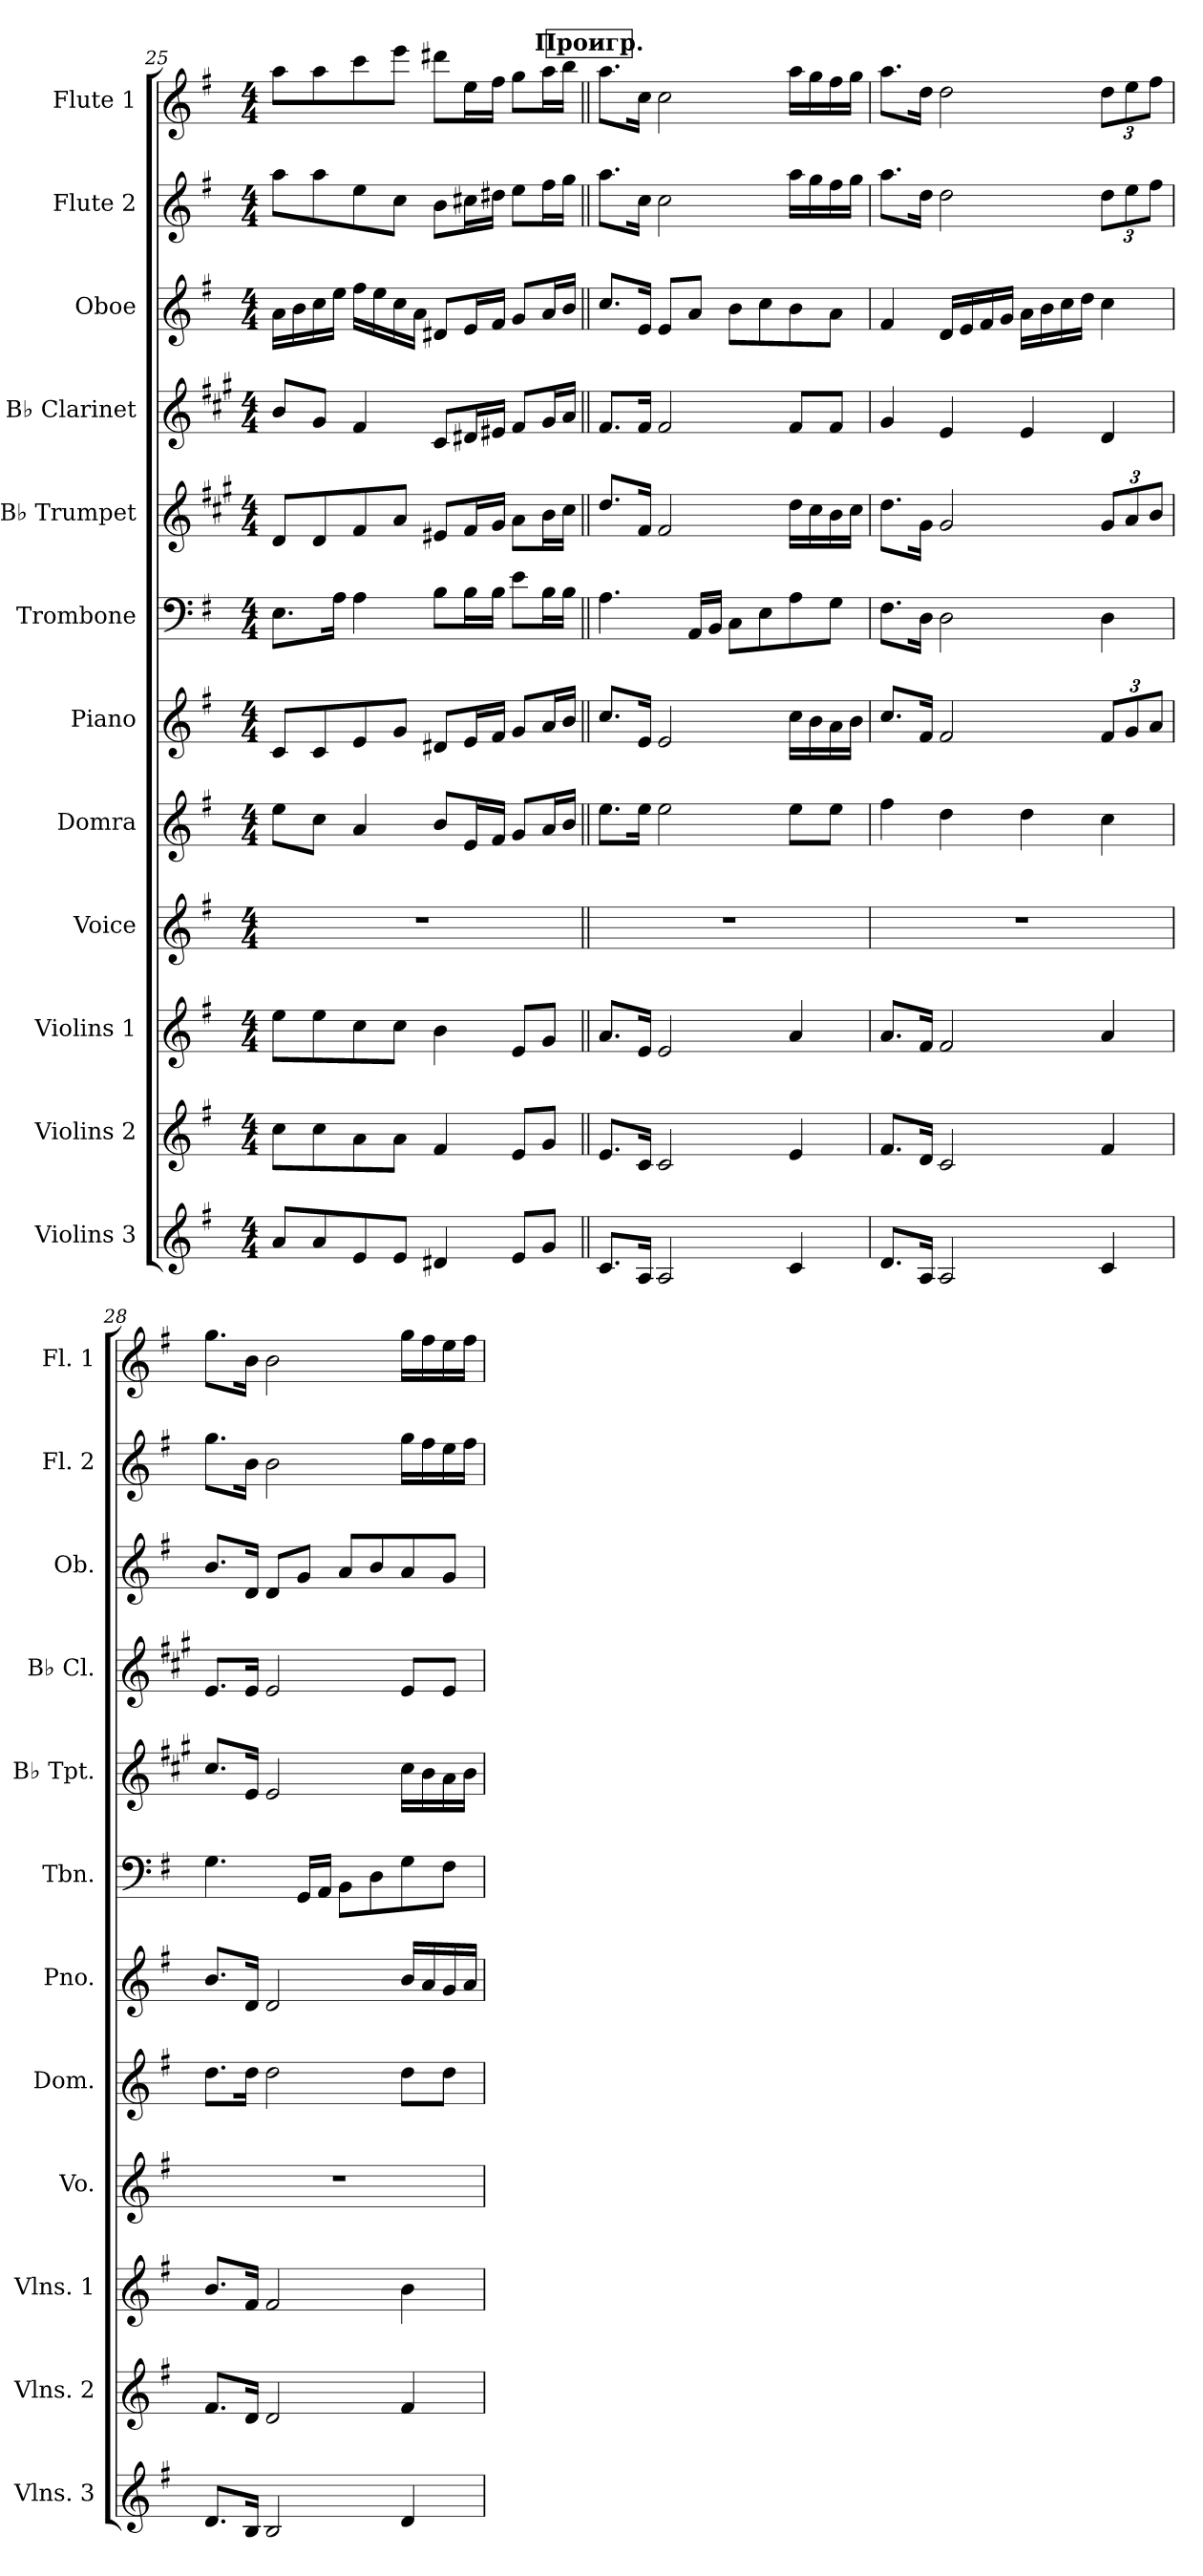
**kern	**kern	**kern	**kern	**kern	**kern	**kern	**kern	**kern	**kern	**kern	**kern
*part12	*part11	*part10	*part9	*part8	*part7	*part6	*part5	*part4	*part3	*part2	*part1
*staff12	*staff11	*staff10	*staff9	*staff8	*staff7	*staff6	*staff5	*staff4	*staff3	*staff2	*staff1
*I"Violins 3	*I"Violins 2	*I"Violins 1	*I"Voice	*I"Domra	*I"Piano	*I"Trombone	*I"B♭ Trumpet	*I"B♭ Clarinet	*I"Oboe	*I"Flute 2	*I"Flute 1
*I'Vlns. 3	*I'Vlns. 2	*I'Vlns. 1	*I'Vo.	*I'Dom.	*I'Pno.	*I'Tbn.	*I'B♭ Tpt.	*I'B♭ Cl.	*I'Ob.	*I'Fl. 2	*I'Fl. 1
!!LO:PB:g=z
*clefG2	*clefG2	*clefG2	*clefG2	*clefG2	*clefG2	*clefF4	*clefG2	*clefG2	*clefG2	*clefG2	*clefG2
*	*	*	*	*	*	*	*ITrd1c2	*ITrd1c2	*	*	*
*k[f#]	*k[f#]	*k[f#]	*k[f#]	*k[f#]	*k[f#]	*k[f#]	*k[f#]	*k[f#]	*k[f#]	*k[f#]	*k[f#]
*M4/4	*M4/4	*M4/4	*M4/4	*M4/4	*M4/4	*M4/4	*M4/4	*M4/4	*M4/4	*M4/4	*M4/4
=25	=25	=25	=25	=25	=25	=25	=25	=25	=25	=25	=25
8a/L	8cc\L	8ee\L	1r	8ee\L	8c/L	8.E\L	8c/L	8a/L	16a\LL	8aa\L	8aa\L
.	.	.	.	.	.	.	.	.	16b\	.	.
8a/	8cc\	8ee\	.	8cc\J	8c/	.	8c/	8f#/J	16cc\	8aa\	8aa\
.	.	.	.	.	.	16A\Jk	.	.	16ee\JJ	.	.
8e/	8a\	8cc\	.	4a/	8e/	4A\	8e/	4e/	16ff#\LL	8ee\	8ccc\
.	.	.	.	.	.	.	.	.	16ee\	.	.
8e/J	8a\J	8cc\J	.	.	8g/J	.	8g/J	.	16cc\	8cc\J	8eee\J
.	.	.	.	.	.	.	.	.	16a\JJ	.	.
4d#X/	4f#/	4b\	.	8b/L	8d#X/L	8B\L	8d#X/L	8B/L	8d#X/L	8b\L	8ddd#X\L
.	.	.	.	16e/L	16e/L	16B\L	16e/L	16c#X/L	16e/L	16cc#X\L	16ee\L
.	.	.	.	16f#/JJ	16f#/JJ	16B\JJ	16f#/JJ	16d#X/JJ	16f#/JJ	16dd#X\JJ	16ff#\JJ
8e/L	8e/L	8e/L	.	8g/L	8g/L	8e\L	8g\L	8e/L	8g/L	8ee\L	8gg\L
8g/J	8g/J	8g/J	.	16a/L	16a/L	16B\L	16a\L	16f#/L	16a/L	16ff#\L	16aa\L
.	.	.	.	16b/JJ	16b/JJ	16B\JJ	16b\JJ	16g/JJ	16b/JJ	16gg\JJ	16bb\JJ
!!LO:REH:place=s1:a:B:fs=14:t=Проигр.
=26||	=26||	=26||	=26||	=26||	=26||	=26||	=26||	=26||	=26||	=26||	=26||
8.c/L	8.e/L	8.a/L	1r	8.ee\L	8.cc/L	4.A\	8.cc/L	8.e/L	8.cc/L	8.aa\L	8.aa\L
16A/Jk	16c/Jk	16e/Jk	.	16ee\Jk	16e/Jk	.	16e/Jk	16e/Jk	16e/Jk	16cc\Jk	16cc\Jk
2A/	2c/	2e/	.	2ee\	2e/	.	2e/	2e/	8e/L	2cc\	2cc\
.	.	.	.	.	.	16AA/LL	.	.	8a/J	.	.
.	.	.	.	.	.	16BB/JJ	.	.	.	.	.
.	.	.	.	.	.	8C\L	.	.	8b\L	.	.
.	.	.	.	.	.	8E\	.	.	8cc\	.	.
4c/	4e/	4a/	.	8ee\L	16cc\LL	8A\	16cc\LL	8e/L	8b\	16aa\LL	16aa\LL
.	.	.	.	.	16b\	.	16b\	.	.	16gg\	16gg\
.	.	.	.	8ee\J	16a\	8G\J	16a\	8e/J	8a\J	16ff#\	16ff#\
.	.	.	.	.	16b\JJ	.	16b\JJ	.	.	16gg\JJ	16gg\JJ
!!LO:PB:g=z
=27	=27	=27	=27	=27	=27	=27	=27	=27	=27	=27	=27
8.d/L	8.f#/L	8.a/L	1r	4ff#\	8.cc/L	8.F#\L	8.cc\L	4f#/	4f#/	8.aa\L	8.aa\L
16A/Jk	16d/Jk	16f#/Jk	.	.	16f#/Jk	16D\Jk	16f#\Jk	.	.	16dd\Jk	16dd\Jk
2A/	2c/	2f#/	.	4dd\	2f#/	2D\	2f#/	4d/	16d/LL	2dd\	2dd\
.	.	.	.	.	.	.	.	.	16e/	.	.
.	.	.	.	.	.	.	.	.	16f#/	.	.
.	.	.	.	.	.	.	.	.	16g/JJ	.	.
.	.	.	.	4dd\	.	.	.	4d/	16a\LL	.	.
.	.	.	.	.	.	.	.	.	16b\	.	.
.	.	.	.	.	.	.	.	.	16cc\	.	.
.	.	.	.	.	.	.	.	.	16dd\JJ	.	.
*	*	*	*	*	*Xbrackettup	*	*Xbrackettup	*	*	*Xbrackettup	*Xbrackettup
4c/	4f#/	4a/	.	4cc\	12f#/L	4D\	12f#/L	4c/	4cc\	12dd\L	12dd\L
.	.	.	.	.	12g/	.	12g/	.	.	12ee\	12ee\
.	.	.	.	.	12a/J	.	12a/J	.	.	12ff#\J	12ff#\J
=28	=28	=28	=28	=28	=28	=28	=28	=28	=28	=28	=28
8.d/L	8.f#/L	8.b/L	1r	8.dd\L	8.b/L	4.G\	8.b/L	8.d/L	8.b/L	8.gg\L	8.gg\L
16B/Jk	16d/Jk	16f#/Jk	.	16dd\Jk	16d/Jk	.	16d/Jk	16d/Jk	16d/Jk	16b\Jk	16b\Jk
2B/	2d/	2f#/	.	2dd\	2d/	.	2d/	2d/	8d/L	2b\	2b\
.	.	.	.	.	.	16GG/LL	.	.	8g/J	.	.
.	.	.	.	.	.	16AA/JJ	.	.	.	.	.
.	.	.	.	.	.	8BB\L	.	.	8a/L	.	.
.	.	.	.	.	.	8D\	.	.	8b/	.	.
4d/	4f#/	4b\	.	8dd\L	16b/LL	8G\	16b\LL	8d/L	8a/	16gg\LL	16gg\LL
.	.	.	.	.	16a/	.	16a\	.	.	16ff#\	16ff#\
.	.	.	.	8dd\J	16g/	8F#\J	16g\	8d/J	8g/J	16ee\	16ee\
.	.	.	.	.	16a/JJ	.	16a\JJ	.	.	16ff#\JJ	16ff#\JJ
=	=	=	=	=	=	=	=	=	=	=	=
*-	*-	*-	*-	*-	*-	*-	*-	*-	*-	*-	*-
